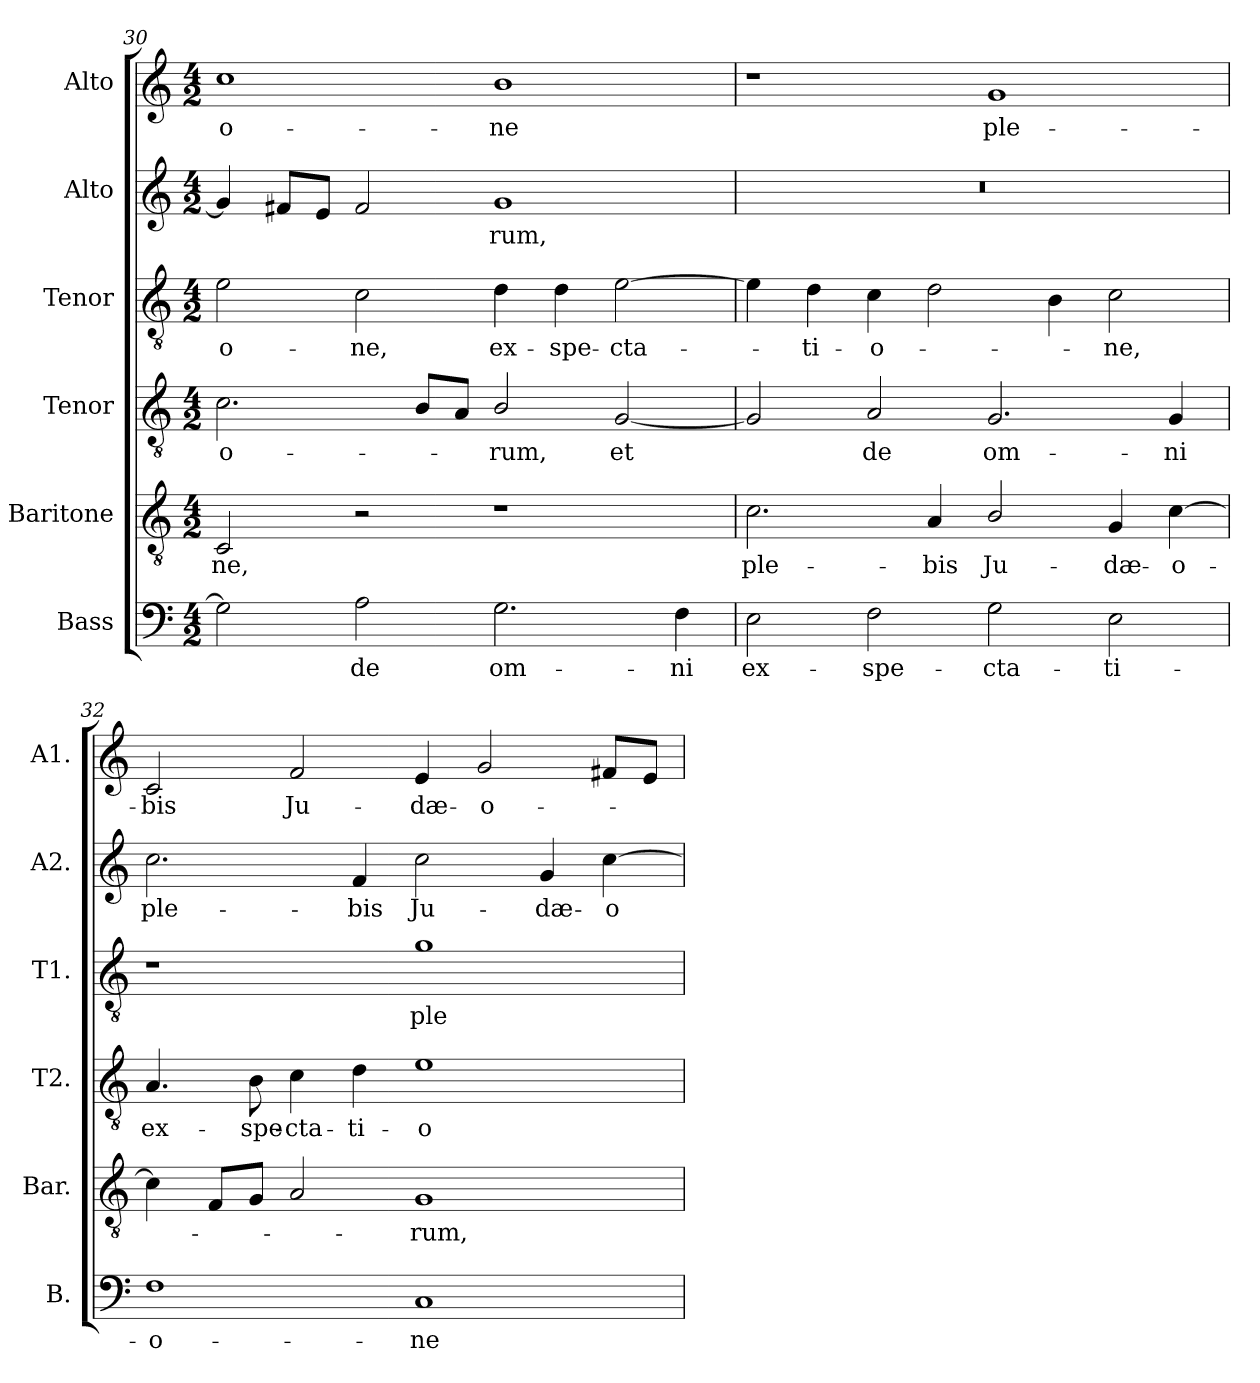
**kern	**text	**kern	**text	**kern	**text	**kern	**text	**kern	**text	**kern	**text
*part6	*part6	*part5	*part5	*part4	*part4	*part3	*part3	*part2	*part2	*part1	*part1
*staff6	*staff6	*staff5	*staff5	*staff4	*staff4	*staff3	*staff3	*staff2	*staff2	*staff1	*staff1
*I"Bass	*	*I"Baritone	*	*I"Tenor	*	*I"Tenor	*	*I"Alto	*	*I"Alto	*
*I'B.	*	*I'Bar.	*	*I'T2.	*	*I'T1.	*	*I'A2.	*	*I'A1.	*
*clefF4	*	*clefGv2	*	*clefGv2	*	*clefGv2	*	*clefG2	*	*clefG2	*
*	*	*ITrd7c12	*	*ITrd7c12	*	*ITrd7c12	*	*	*	*	*
*k[]	*	*k[]	*	*k[]	*	*k[]	*	*k[]	*	*k[]	*
*C:	*	*C:	*	*C:	*	*C:	*	*C:	*	*C:	*
*M4/2	*	*M4/2	*	*M4/2	*	*M4/2	*	*M4/2	*	*M4/2	*
=30	=30	=30	=30	=30	=30	=30	=30	=30	=30	=30	=30
!	!	!	!LO:LY:b:color=#000000	!	!	!	!	!	!	!	!
!	!	!	!	!	!LO:LY:b:color=#000000	!	!	!	!	!	!
!	!	!	!	!	!	!	!LO:LY:b:color=#000000	!	!	!	!
!	!	!	!	!	!	!	!	!	!	!	!LO:LY:b:color=#000000
2Gi\]	.	2CCi/	-ne,	2.Ci\	-o-	2Ei\	-o-	4gi/]	.	1cci	-o-
.	.	.	.	.	.	.	.	8f#Xi/L	.	.	.
.	.	.	.	.	.	.	.	8ei/J	.	.	.
!	!LO:LY:b:color=#000000	!	!	!	!	!	!	!	!	!	!
!	!	!	!	!	!	!	!LO:LY:b:color=#000000	!	!	!	!
2Ai\	de	2r	.	.	.	2Ci\	-ne,	2f#i/	.	.	.
.	.	.	.	8BBi/L	.	.	.	.	.	.	.
.	.	.	.	8AAi/J	.	.	.	.	.	.	.
!	!LO:LY:b:color=#000000	!	!	!	!	!	!	!	!	!	!
!	!	!	!	!	!LO:LY:b:color=#000000	!	!	!	!	!	!
!	!	!	!	!	!	!	!LO:LY:b:color=#000000	!	!	!	!
!	!	!	!	!	!	!	!	!	!LO:LY:b:color=#000000	!	!
!	!	!	!	!	!	!	!	!	!	!	!LO:LY:b:color=#000000
2.Gi\	om-	1r	.	2BBi/	-rum,	4Di\	ex-	1gi	-rum,	1bi	-ne
!	!	!	!	!	!	!	!LO:LY:b:color=#000000	!	!	!	!
.	.	.	.	.	.	4Di\	-spe-	.	.	.	.
!	!	!	!	!	!LO:LY:b:color=#000000	!	!	!	!	!	!
!	!	!	!	!	!	!	!LO:LY:b:color=#000000	!	!	!	!
.	.	.	.	[2GGi/	et	[2Ei\	-cta-	.	.	.	.
!	!LO:LY:b:color=#000000	!	!	!	!	!	!	!	!	!	!
4Fi\	-ni	.	.	.	.	.	.	.	.	.	.
=31	=31	=31	=31	=31	=31	=31	=31	=31	=31	=31	=31
!	!LO:LY:b:color=#000000	!	!	!	!	!	!	!	!	!	!
!	!	!	!LO:LY:b:color=#000000	!	!	!	!	!LO:N:vis=1	!	!	!
2Ei\	ex-	2.Ci\	ple-	2GGi/]	.	4Ei\]	.	0r	.	1r	.
!	!	!	!	!	!	!	!LO:LY:b:color=#000000	!	!	!	!
.	.	.	.	.	.	4Di\	-ti-	.	.	.	.
!	!LO:LY:b:color=#000000	!	!	!	!	!	!	!	!	!	!
!	!	!	!	!	!LO:LY:b:color=#000000	!	!	!	!	!	!
!	!	!	!	!	!	!	!LO:LY:b:color=#000000	!	!	!	!
2Fi\	-spe-	.	.	2AAi/	de	4Ci\	-o-	.	.	.	.
!	!	!	!LO:LY:b:color=#000000	!	!	!	!	!	!	!	!
.	.	4AAi/	-bis	.	.	2Di\	.	.	.	.	.
!	!LO:LY:b:color=#000000	!	!	!	!	!	!	!	!	!	!
!	!	!	!LO:LY:b:color=#000000	!	!	!	!	!	!	!	!
!	!	!	!	!	!LO:LY:b:color=#000000	!	!	!	!	!	!
!	!	!	!	!	!	!	!	!	!	!	!LO:LY:b:color=#000000
2Gi\	-cta-	2BBi/	Ju-	2.GGi/	om-	.	.	.	.	1gi	ple-
.	.	.	.	.	.	4BBi\	.	.	.	.	.
!	!LO:LY:b:color=#000000	!	!	!	!	!	!	!	!	!	!
!	!	!	!LO:LY:b:color=#000000	!	!	!	!	!	!	!	!
!	!	!	!	!	!	!	!LO:LY:b:color=#000000	!	!	!	!
2Ei\	-ti-	4GGi/	-dæ-	.	.	2Ci\	-ne,	.	.	.	.
!	!	!	!LO:LY:b:color=#000000	!	!	!	!	!	!	!	!
!	!	!	!	!	!LO:LY:b:color=#000000	!	!	!	!	!	!
.	.	[4Ci\	-o-	4GGi/	-ni	.	.	.	.	.	.
=32	=32	=32	=32	=32	=32	=32	=32	=32	=32	=32	=32
!	!LO:LY:b:color=#000000	!	!	!	!	!	!	!	!	!	!
!	!	!	!	!	!LO:LY:b:color=#000000	!	!	!	!	!	!
!	!	!	!	!	!	!	!	!	!LO:LY:b:color=#000000	!	!
!	!	!	!	!	!	!	!	!	!	!	!LO:LY:b:color=#000000
1Fi	-o-	4Ci\]	.	4.AAi/	ex-	1r	.	2.cci\	ple-	2ci/	-bis
.	.	8FFi/L	.	.	.	.	.	.	.	.	.
!	!	!	!	!	!LO:LY:b:color=#000000	!	!	!	!	!	!
.	.	8GGi/J	.	8BBi\	-spe-	.	.	.	.	.	.
!	!	!	!	!	!LO:LY:b:color=#000000	!	!	!	!	!	!
!	!	!	!	!	!	!	!	!	!	!	!LO:LY:b:color=#000000
.	.	2AAi/	.	4Ci\	-cta-	.	.	.	.	2fi/	Ju-
!	!	!	!	!	!LO:LY:b:color=#000000	!	!	!	!	!	!
!	!	!	!	!	!	!	!	!	!LO:LY:b:color=#000000	!	!
.	.	.	.	4Di\	-ti-	.	.	4fi/	-bis	.	.
!	!LO:LY:b:color=#000000	!	!	!	!	!	!	!	!	!	!
!	!	!	!LO:LY:b:color=#000000	!	!	!	!	!	!	!	!
!	!	!	!	!	!LO:LY:b:color=#000000	!	!	!	!	!	!
!	!	!	!	!	!	!	!LO:LY:b:color=#000000	!	!	!	!
!	!	!	!	!	!	!	!	!	!LO:LY:b:color=#000000	!	!
!	!	!	!	!	!	!	!	!	!	!	!LO:LY:b:color=#000000
1Ci	-ne	1GGi	-rum,	1Ei	-o-	1Gi	ple-	2cci\	Ju-	4ei/	-dæ-
!	!	!	!	!	!	!	!	!	!	!	!LO:LY:b:color=#000000
.	.	.	.	.	.	.	.	.	.	2gi/	-o-
!	!	!	!	!	!	!	!	!	!LO:LY:b:color=#000000	!	!
.	.	.	.	.	.	.	.	4gi/	-dæ-	.	.
!	!	!	!	!	!	!	!	!	!LO:LY:b:color=#000000	!	!
.	.	.	.	.	.	.	.	[4cci\	-o-	8f#Xi/L	.
.	.	.	.	.	.	.	.	.	.	8ei/J	.
=	=	=	=	=	=	=	=	=	=	=	=
*-	*-	*-	*-	*-	*-	*-	*-	*-	*-	*-	*-
